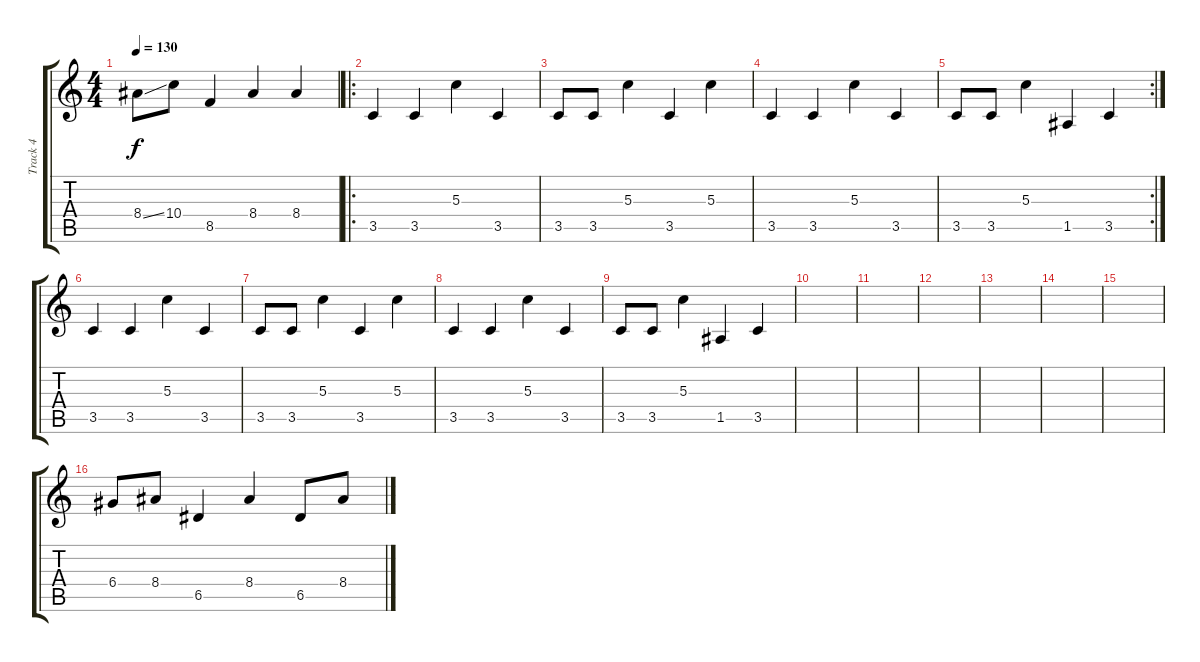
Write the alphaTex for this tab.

\track ("Track 4" "Track 4") {instrument overdrivenguitar}
\staff {score tabs}
\tuning (E4 B3 G3 D3 A2 E2) {hide}
\ts (4 4)
\tempo 130
\clef g2
\ks c
8.4{ss}.8{dy f} 10.4.8 8.5.4 8.4.4 8.4.4 |
\ro
3.5.4 3.5.4 5.3.4 3.5.4 |
3.5.8 3.5.8 5.3.4 3.5.4 5.3.4 |
3.5.4 3.5.4 5.3.4 3.5.4 |
\rc 2
3.5.8 3.5.8 5.3.4 1.5.4 3.5.4 |
3.5.4 3.5.4 5.3.4 3.5.4 |
3.5.8 3.5.8 5.3.4 3.5.4 5.3.4 |
3.5.4 3.5.4 5.3.4 3.5.4 |
3.5.8 3.5.8 5.3.4 1.5.4 3.5.4 |
|
|
|
|
|
|
6.4.8 8.4.8 6.5.4 8.4.4 6.5.8 8.4.8
